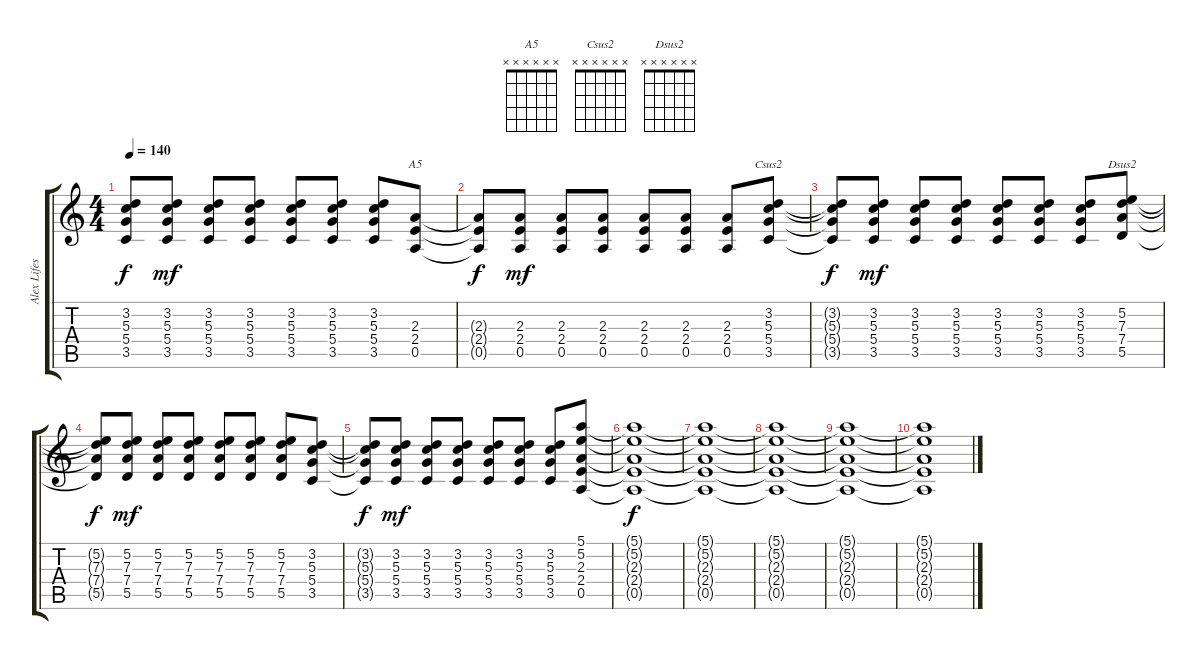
\track ("Alex Lifeson 2" "Alex Lifes") {instrument distortionguitar}
\staff {score tabs}
\tuning (E4 B3 G3 D3 A2 E2) {hide}
\chord ("A5" x x x x x x) {firstfret 0}
\chord ("Csus2" x x x x x x) {firstfret 0}
\chord ("Dsus2" x x x x x x) {firstfret 0}
\ts (4 4)
\tempo 140
\clef g2
\ks c
(3.2{t} 5.3{t} 5.4{t} 3.5{t}).8{dy f} (3.2 5.3 5.4 3.5).8{dy mf} (3.2 5.3 5.4 3.5).8 (3.2 5.3 5.4 3.5).8 (3.2 5.3 5.4 3.5).8 (3.2 5.3 5.4 3.5).8 (3.2 5.3 5.4 3.5).8 (2.3 2.4 0.5).8{ch "A5"} |
(2.3{t} 2.4{t} 0.5{t}).8{dy f} (2.3 2.4 0.5).8{dy mf} (2.3 2.4 0.5).8 (2.3 2.4 0.5).8 (2.3 2.4 0.5).8 (2.3 2.4 0.5).8 (2.3 2.4 0.5).8 (3.2 5.3 5.4 3.5).8{ch "Csus2"} |
(3.2{t} 5.3{t} 5.4{t} 3.5{t}).8{dy f} (3.2 5.3 5.4 3.5).8{dy mf} (3.2 5.3 5.4 3.5).8 (3.2 5.3 5.4 3.5).8 (3.2 5.3 5.4 3.5).8 (3.2 5.3 5.4 3.5).8 (3.2 5.3 5.4 3.5).8 (5.2 7.3 7.4 5.5).8{ch "Dsus2"} |
(5.2{t} 7.3{t} 7.4{t} 5.5{t}).8{dy f} (5.2 7.3 7.4 5.5).8{dy mf} (5.2 7.3 7.4 5.5).8 (5.2 7.3 7.4 5.5).8 (5.2 7.3 7.4 5.5).8 (5.2 7.3 7.4 5.5).8 (5.2 7.3 7.4 5.5).8 (3.2 5.3 5.4 3.5).8 |
(3.2{t} 5.3{t} 5.4{t} 3.5{t}).8{dy f} (3.2 5.3 5.4 3.5).8{dy mf} (3.2 5.3 5.4 3.5).8 (3.2 5.3 5.4 3.5).8 (3.2 5.3 5.4 3.5).8 (3.2 5.3 5.4 3.5).8 (3.2 5.3 5.4 3.5).8 (5.1 5.2 2.3 2.4 0.5).8 |
(5.1{t} 5.2{t} 2.3{t} 2.4{t} 0.5{t}).1{dy f} |
(5.1{t} 5.2{t} 2.3{t} 2.4{t} 0.5{t}).1 |
(5.1{t} 5.2{t} 2.3{t} 2.4{t} 0.5{t}).1 |
(5.1{t} 5.2{t} 2.3{t} 2.4{t} 0.5{t}).1 |
(5.1{t} 5.2{t} 2.3{t} 2.4{t} 0.5{t}).1
